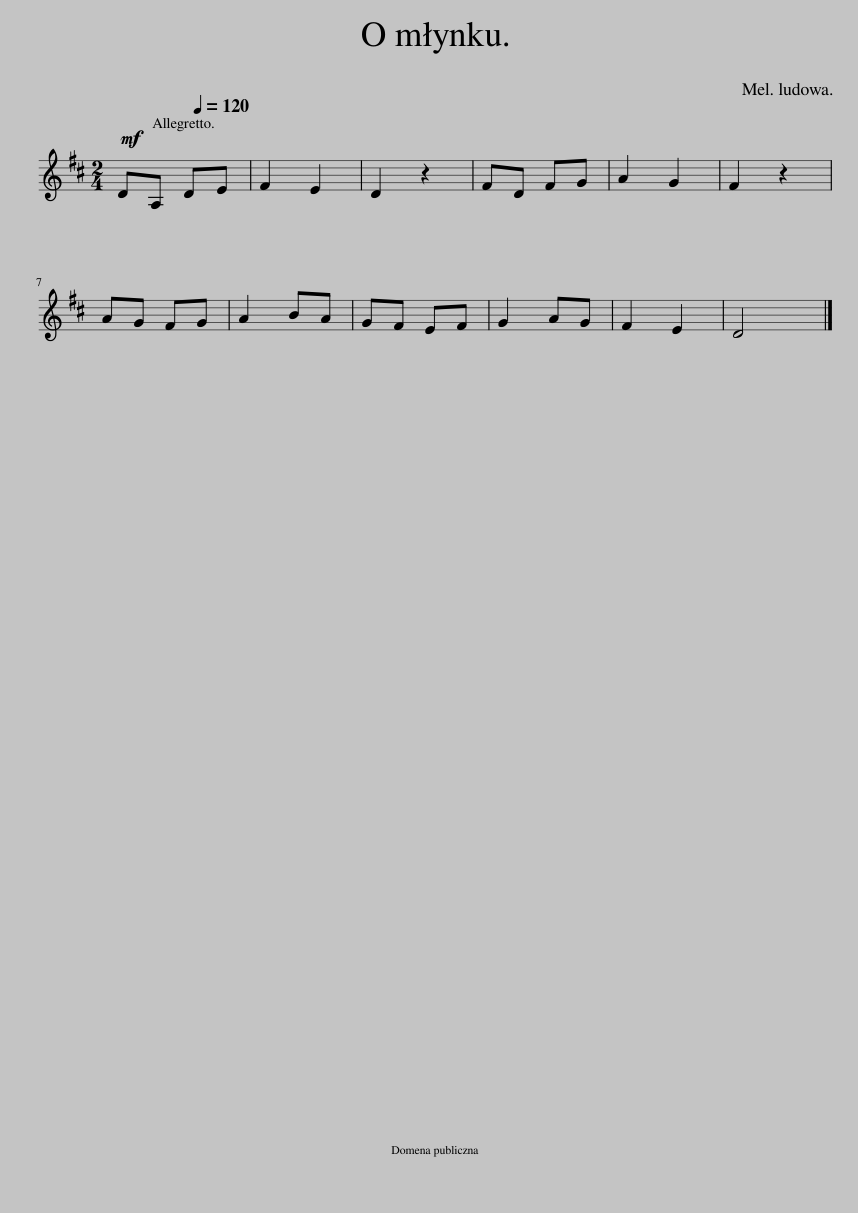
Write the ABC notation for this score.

X:1
L:1/8
Q:1/4=120
M:2/4
I:linebreak $
K:D
V:1 treble
V:1
!mf! DA, DE | F2 E2 | D2 z2 | FD FG | A2 G2 | %5
 F2 z2 |$ AG FG | A2 BA | GF EF | G2 AG | %10
 F2 E2 | D4 |] %12
